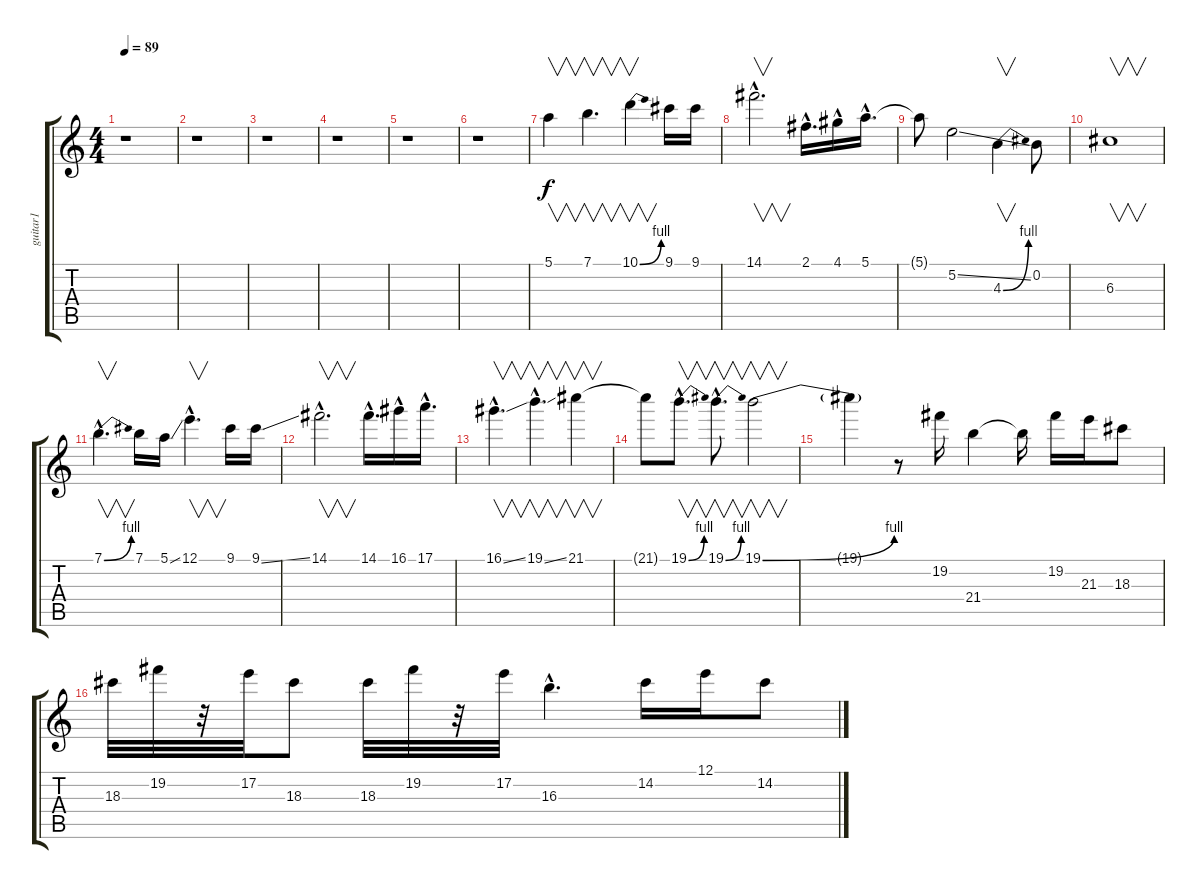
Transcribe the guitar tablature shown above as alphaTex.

\track ("guitar1" "guitar1") {instrument distortionguitar}
\staff {score tabs}
\tuning (E4 B3 G3 D3 A2 E2) {hide}
\ts (4 4)
\tempo 89
\clef g2
\ks c
r.1{dy f} |
r.1 |
r.1 |
r.1 |
r.1 |
r.1 |
5.1.4{v volume 16} 7.1.4{v d} 10.1{be (bend 0 0 60 4)}.4{v} 9.1.16 9.1.16 |
14.1{hac}.2{v d} 2.1{hac}.16{d} 4.1{hac}.16 5.1{hac}.16{d} |
5.1{t}.8 5.2{ss}.2 4.3{be (bend 0 0 60 4)}.4{v} 0.2.8 |
6.3.1{v} |
7.1{be (bend 0 0 60 4) hac}.4{v d} 7.1.16 5.1{ss}.16 12.1{hac}.4{v d} 9.1.16 9.1{ss}.16 |
14.1{hac}.2{v d} 14.1{hac}.16{d} 16.1{hac}.16 17.1{hac}.16{d} |
16.1{ss hac}.4{v d} 19.1{ss hac}.4{v d} 21.1.4{v} |
21.1{t}.8 19.1{be (bend 0 0 60 4) hac}.8{v d} 19.1{be (bend 0 0 60 4) hac}.8{v d} 19.1{be (bend 0 0 60 4)}.2{v} |
19.1{t}.4 r.8 19.2.16 21.4.4 21.4{t}.16 19.2.16 21.3.16 18.3.8 |
18.3.32 19.2.32 r.32 17.2.32 18.3.8 18.3.32 19.2.32 r.32 17.2.32 16.3{hac}.4{d} 14.2.16 12.1.16 14.2.8
